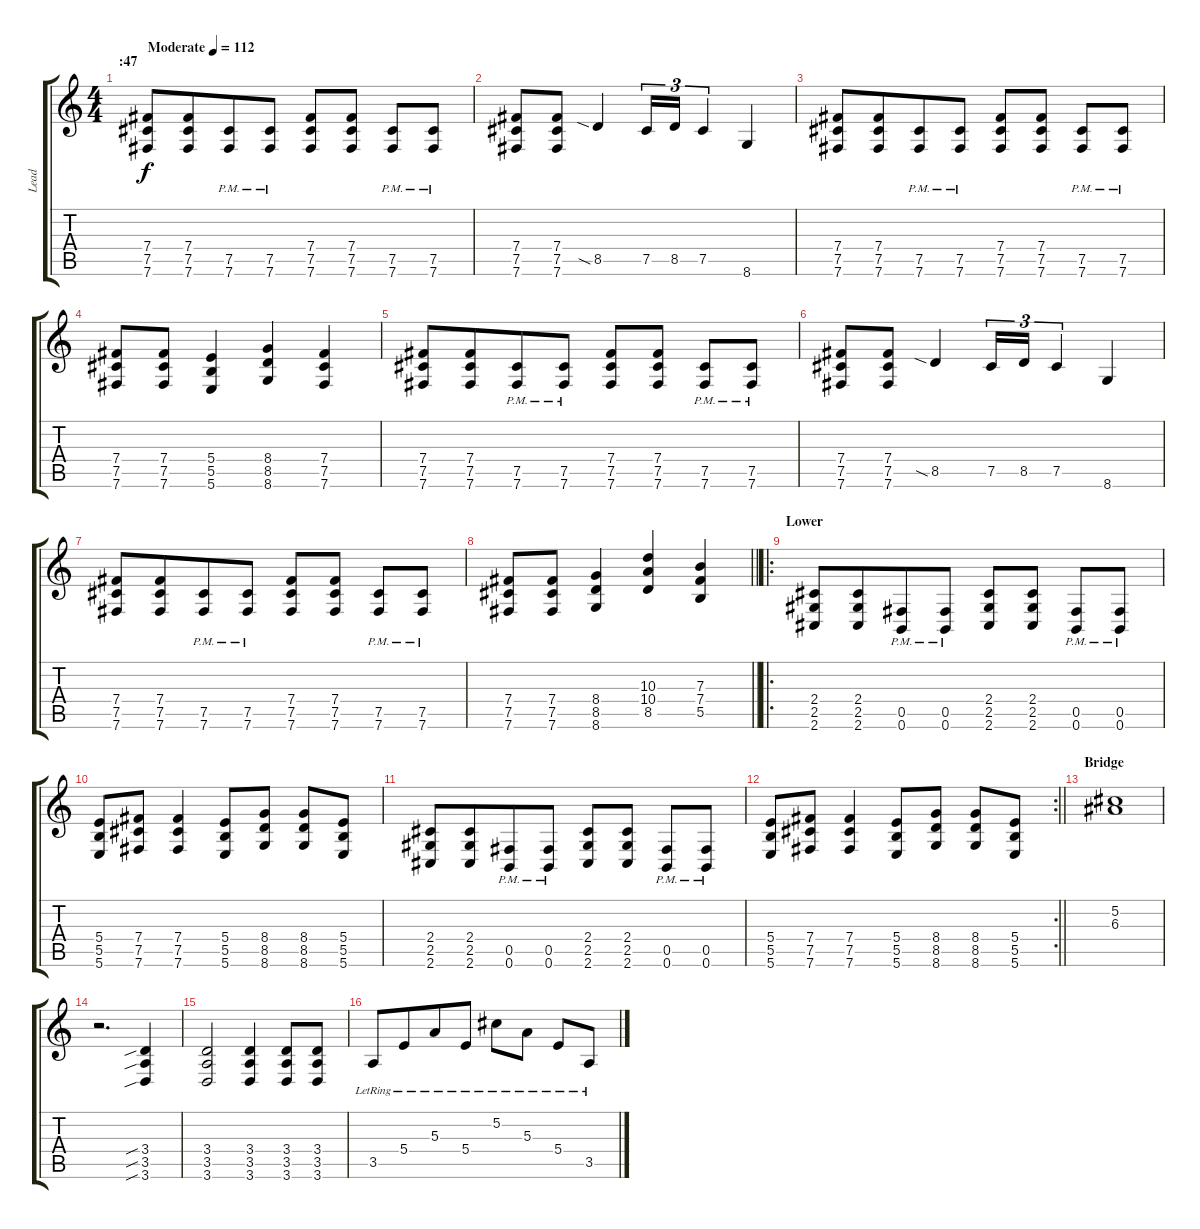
\track ("Lead" "Lead") {instrument distortionguitar}
\staff {score tabs}
\tuning (Db4 Ab3 E3 B2 Gb2 B1) {hide}
\ts (4 4)
\section ("" ":47")
\tempo (112 "Moderate")
\clef g2
\ks c
(7.4 7.5 7.6).8{dy f instrument distortionguitar} (7.4 7.5 7.6).8{beam merge} (7.5{pm} 7.6).8{beam merge} (7.5{pm} 7.6).8 (7.4 7.5 7.6).8 (7.4 7.5 7.6).8 (7.5{pm} 7.6{pm}).8 (7.5{pm} 7.6{pm}).8 |
(7.4 7.5 7.6).8 (7.4 7.5 7.6).8{beam merge} 8.5{sia}.4{beam merge} 7.5.16{tu (3 2)} 8.5.16{tu (3 2) beam merge} 7.5.4{tu (3 2)} 8.6.4 |
(7.4 7.5 7.6).8 (7.4 7.5 7.6).8{beam merge} (7.5{pm} 7.6).8{beam merge} (7.5{pm} 7.6).8 (7.4 7.5 7.6).8 (7.4 7.5 7.6).8 (7.5{pm} 7.6{pm}).8 (7.5{pm} 7.6{pm}).8 |
(7.4 7.5 7.6).8 (7.4 7.5 7.6).8{beam merge} (5.4 5.5 5.6).4 (8.4 8.5 8.6).4{beam merge} (7.4 7.5 7.6).4 |
(7.4 7.5 7.6).8 (7.4 7.5 7.6).8{beam merge} (7.5{pm} 7.6).8{beam merge} (7.5{pm} 7.6).8 (7.4 7.5 7.6).8 (7.4 7.5 7.6).8 (7.5{pm} 7.6{pm}).8 (7.5{pm} 7.6{pm}).8 |
(7.4 7.5 7.6).8 (7.4 7.5 7.6).8{beam merge} 8.5{sia}.4{beam merge} 7.5.16{tu (3 2)} 8.5.16{tu (3 2) beam merge} 7.5.4{tu (3 2)} 8.6.4 |
(7.4 7.5 7.6).8 (7.4 7.5 7.6).8{beam merge} (7.5{pm} 7.6).8{beam merge} (7.5{pm} 7.6).8 (7.4 7.5 7.6).8 (7.4 7.5 7.6).8 (7.5{pm} 7.6{pm}).8 (7.5{pm} 7.6{pm}).8 |
\barLineRight lightlight
(7.4 7.5 7.6).8 (7.4 7.5 7.6).8{beam merge} (8.4 8.5 8.6).4 (10.3 10.4 8.5).4{beam merge} (7.3 7.4 5.5).4 |
\ro
\section ("" "Lower")
(2.4 2.5 2.6).8{beam merge} (2.4 2.5 2.6).8{beam merge} (0.5{pm} 0.6{pm}).8 (0.5{pm} 0.6{pm}).8 (2.4 2.5 2.6).8 (2.4 2.5 2.6).8 (0.5{pm} 0.6{pm}).8 (0.5{pm} 0.6{pm}).8 |
(5.4 5.5 5.6).8 (7.4 7.5 7.6).8 (7.4 7.5 7.6).4{beam merge} (5.4 5.5 5.6).8 (8.4 8.5 8.6).8 (8.4 8.5 8.6).8 (5.4 5.5 5.6).8 |
(2.4 2.5 2.6).8{beam merge} (2.4 2.5 2.6).8{beam merge} (0.5{pm} 0.6{pm}).8 (0.5{pm} 0.6{pm}).8 (2.4 2.5 2.6).8 (2.4 2.5 2.6).8 (0.5{pm} 0.6{pm}).8 (0.5{pm} 0.6{pm}).8 |
\rc 2
\barLineRight lightlight
(5.4 5.5 5.6).8 (7.4 7.5 7.6).8 (7.4 7.5 7.6).4{beam merge} (5.4 5.5 5.6).8 (8.4 8.5 8.6).8 (8.4 8.5 8.6).8 (5.4 5.5 5.6).8 |
\section ("" "Bridge")
(5.2 6.3).1{instrument electricguitarclean} |
r.2{d} (3.4{sib} 3.5{sib} 3.6{sib}).4{instrument distortionguitar} |
(3.4 3.5 3.6).2{instrument distortionguitar} (3.4 3.5 3.6).4 (3.4 3.5 3.6).8 (3.4 3.5 3.6).8 |
3.5{lr}.8{beam merge} 5.4{lr}.8{beam merge} 5.3{lr}.8 5.4{lr}.8 5.2{lr}.8{beam merge} 5.3{lr}.8 5.4{lr}.8 3.5{lr}.8
